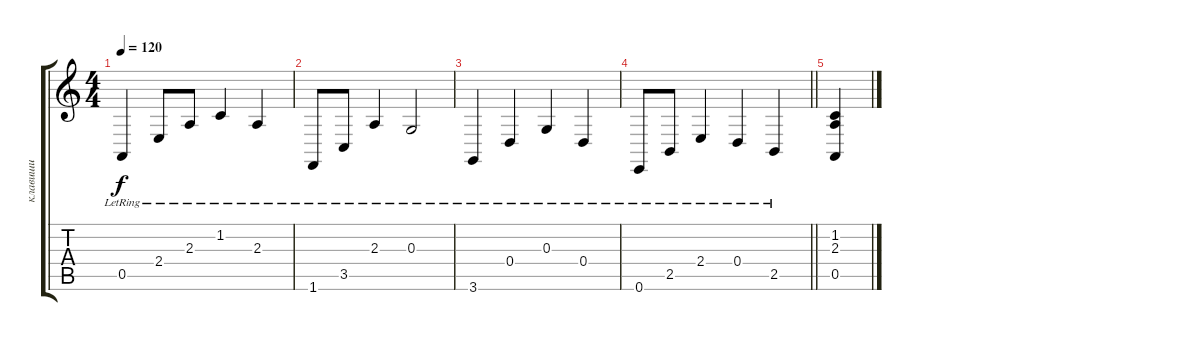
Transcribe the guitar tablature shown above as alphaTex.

\track ("клавиши" "клавиши") {instrument brightacousticpiano}
\staff {score tabs}
\tuning (E4 B3 G3 D3 A2 E2) {hide}
\ts (4 4)
\tempo 120
\clef g2
\ks c
0.5{lr}.4{dy f} 2.4{lr}.8 2.3{lr}.8 1.2{lr}.4 2.3{lr}.4 |
1.6{lr}.8 3.5{lr}.8 2.3{lr}.4 0.3{lr}.2 |
3.6{lr}.4 0.4{lr}.4 0.3{lr}.4 0.4{lr}.4 |
\barLineRight lightlight
0.6{lr}.8 2.5{lr}.8 2.4{lr}.4 0.4{lr}.4 2.5{lr}.4 |
(1.2 2.3 0.5).4
